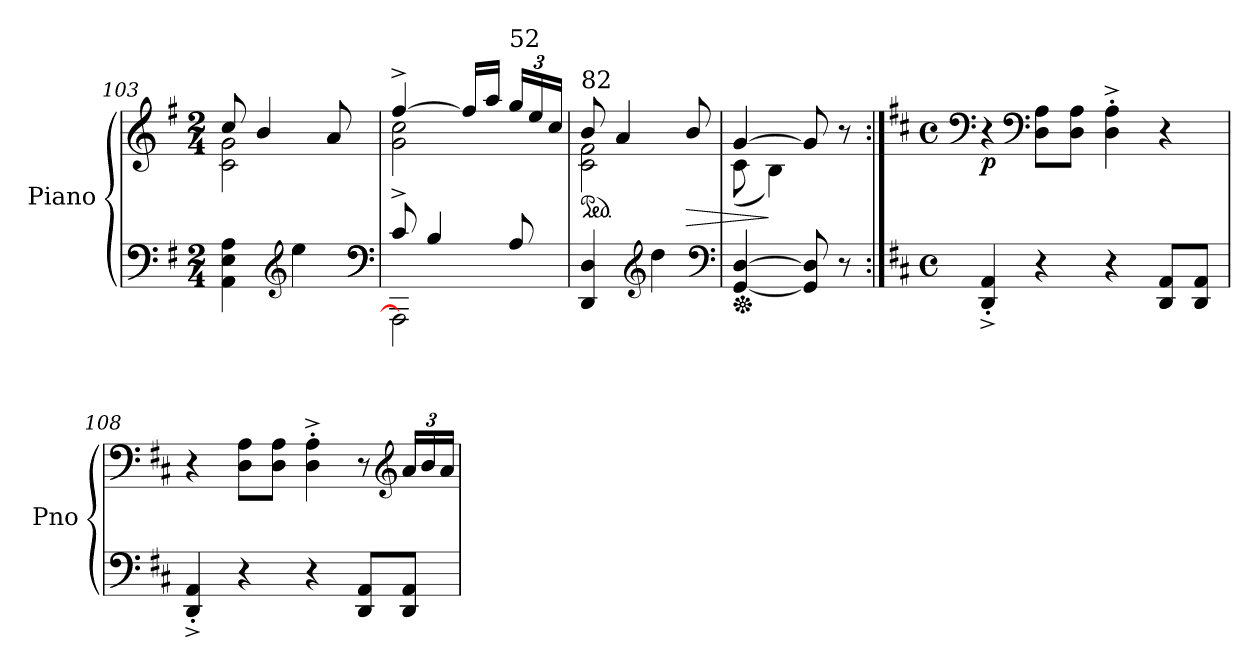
**kern	**kern	**dynam
*part1	*part1	*part1
*staff2	*staff1	*staff1/2
*I"Piano	*	*
*I'Pno	*	*
*clefF4	*clefG2	*
*k[f#]	*k[f#]	*
*G:	*G:	*
*M2/4	*M2/4	*
=103	=103	=103
*^	*^	*
4AA\ 4E\ 4A\	4.ryy	8cc/	2c\ 2g\	.
.	.	4b/	.	.
*clefG2	*	*	*	*
4ee\	.	.	.	.
.	[8AAAyy	8a/	.	.
*clefF4	*	*	*	*
=104	=104	=104	=104	=104
8c:^/	2AAA\]	[4ff#^/	2g\ 2cc\	.
4B/	.	.	.	.
.	.	16ff#/LL]	.	.
.	.	16aa/JJ	.	.
*	*	*Xbrackettup	*	*
!	!	!LO:TX:a:t=52	!	!
8A/	.	24gg/LL	.	.
.	.	24ee/	.	.
.	.	24cc/JJ	.	.
*v	*v	*	*	*
=105	=105	=105	=105
*	*ped	*	*
!	!LO:TX:a:t=82	!	!
4DD/ 4D/	8b/	2c\ 2f#\	.
.	4a/	.	.
*clefG2	*	*	*
4dd\	.	.	.
!	!	!	!LO:HP:b
.	8b/	.	>
*clefF4	*	*	*
=106	=106	=106	=106
*Xped	*	*	*
[4GG/ [4D/	[4g/	(8c\	.
.	.	4B\)	]
8GG/] 8D/]	8g/]	.	.
8r	8r	8ryy	.
*	*v	*v	*
!!LO:LB:g=z
=107:|!	=107:|!	=107:|!
*k[f#c#]	*k[f#c#]	*
*D:	*D:	*
*M4/4	*M4/4	*
*met(c)	*met(c)	*
*	*^	*
!	!LO:TX:a:t=Tempo I	!	!
!	!	!	!LO:DY:b
*	*v	*v	*
4DD/'^ 4AA/'^	4r	p
*	*clefF4	*
4r	8D\ 8A\L	.
.	8D\ 8A\J	.
4r	4D\'^ 4A\'^	.
8DD/ 8AA/L	4r	.
8DD/ 8AA/J	.	.
=108	=108	=108
4DD/'^ 4AA/'^	4r	.
4r	8D\ 8A\L	.
.	8D\ 8A\J	.
4r	4D\'^ 4A\'^	.
8DD/ 8AA/L	8r	.
*	*clefG2	*
8DD/ 8AA/J	24a/LL	.
.	24b/	.
.	24a/JJ	.
=	=	=
*-	*-	*-
